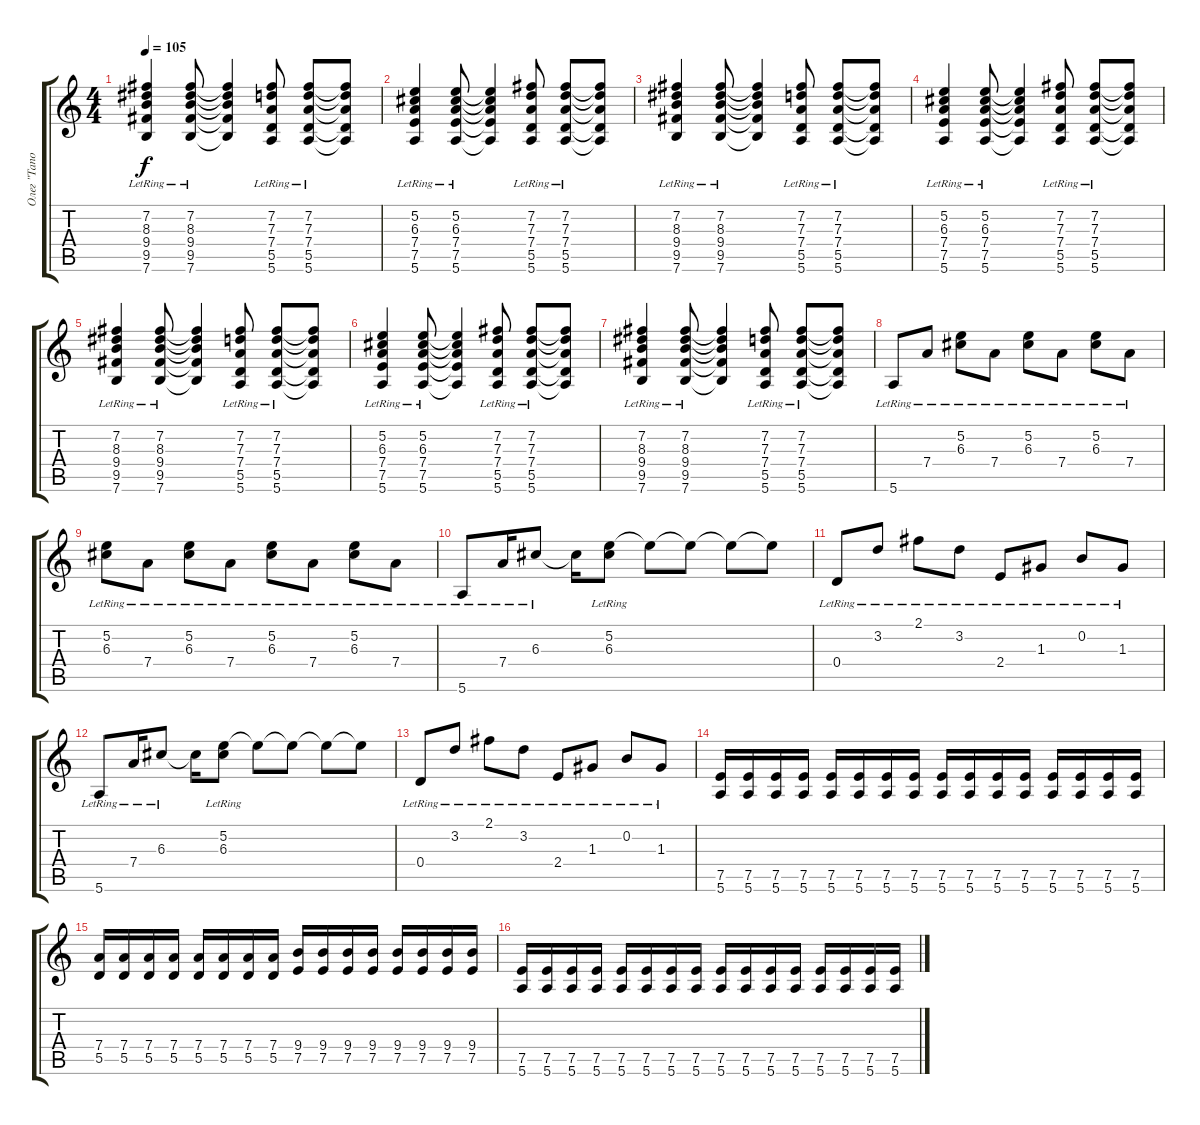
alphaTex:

\track ("Олег \"Тапог\" Абрамов" "Олег \"Тапо") {instrument electricguitarclean}
\staff {score tabs}
\tuning (E4 B3 G3 D3 A2 E2) {hide}
\ts (4 4)
\tempo 105
\clef g2
\ks c
(7.2{lr} 8.3{lr} 9.4{lr} 9.5{lr} 7.6{lr}).4{dy f} (7.2{lr} 8.3{lr} 9.4{lr} 9.5{lr} 7.6{lr}).8 (7.2{t} 8.3{t} 9.4{t} 9.5{t} 7.6{t}).4 (7.2{lr} 7.3{lr} 7.4{lr} 5.5{lr} 5.6{lr}).8 (7.2{lr} 7.3{lr} 7.4{lr} 5.5{lr} 5.6{lr}).8 (7.2{t} 7.3{t} 7.4{t} 5.5{t} 5.6{t}).8 |
(5.2{lr} 6.3{lr} 7.4{lr} 7.5{lr} 5.6{lr}).4 (5.2{lr} 6.3{lr} 7.4{lr} 7.5{lr} 5.6{lr}).8 (5.2{t} 6.3{t} 7.4{t} 7.5{t} 5.6{t}).4 (7.2{lr} 7.3{lr} 7.4{lr} 5.5{lr} 5.6{lr}).8 (7.2{lr} 7.3{lr} 7.4{lr} 5.5{lr} 5.6{lr}).8 (7.2{t} 7.3{t} 7.4{t} 5.5{t} 5.6{t}).8 |
(7.2{lr} 8.3{lr} 9.4{lr} 9.5{lr} 7.6{lr}).4 (7.2{lr} 8.3{lr} 9.4{lr} 9.5{lr} 7.6{lr}).8 (7.2{t} 8.3{t} 9.4{t} 9.5{t} 7.6{t}).4 (7.2{lr} 7.3{lr} 7.4{lr} 5.5{lr} 5.6{lr}).8 (7.2{lr} 7.3{lr} 7.4{lr} 5.5{lr} 5.6{lr}).8 (7.2{t} 7.3{t} 7.4{t} 5.5{t} 5.6{t}).8 |
(5.2{lr} 6.3{lr} 7.4{lr} 7.5{lr} 5.6{lr}).4 (5.2{lr} 6.3{lr} 7.4{lr} 7.5{lr} 5.6{lr}).8 (5.2{t} 6.3{t} 7.4{t} 7.5{t} 5.6{t}).4 (7.2{lr} 7.3{lr} 7.4{lr} 5.5{lr} 5.6{lr}).8 (7.2{lr} 7.3{lr} 7.4{lr} 5.5{lr} 5.6{lr}).8 (7.2{t} 7.3{t} 7.4{t} 5.5{t} 5.6{t}).8 |
(7.2{lr} 8.3{lr} 9.4{lr} 9.5{lr} 7.6{lr}).4 (7.2{lr} 8.3{lr} 9.4{lr} 9.5{lr} 7.6{lr}).8 (7.2{t} 8.3{t} 9.4{t} 9.5{t} 7.6{t}).4 (7.2{lr} 7.3{lr} 7.4{lr} 5.5{lr} 5.6{lr}).8 (7.2{lr} 7.3{lr} 7.4{lr} 5.5{lr} 5.6{lr}).8 (7.2{t} 7.3{t} 7.4{t} 5.5{t} 5.6{t}).8 |
(5.2{lr} 6.3{lr} 7.4{lr} 7.5{lr} 5.6{lr}).4 (5.2{lr} 6.3{lr} 7.4{lr} 7.5{lr} 5.6{lr}).8 (5.2{t} 6.3{t} 7.4{t} 7.5{t} 5.6{t}).4 (7.2{lr} 7.3{lr} 7.4{lr} 5.5{lr} 5.6{lr}).8 (7.2{lr} 7.3{lr} 7.4{lr} 5.5{lr} 5.6{lr}).8 (7.2{t} 7.3{t} 7.4{t} 5.5{t} 5.6{t}).8 |
(7.2{lr} 8.3{lr} 9.4{lr} 9.5{lr} 7.6{lr}).4 (7.2{lr} 8.3{lr} 9.4{lr} 9.5{lr} 7.6{lr}).8 (7.2{t} 8.3{t} 9.4{t} 9.5{t} 7.6{t}).4 (7.2{lr} 7.3{lr} 7.4{lr} 5.5{lr} 5.6{lr}).8 (7.2{lr} 7.3{lr} 7.4{lr} 5.5{lr} 5.6{lr}).8 (7.2{t} 7.3{t} 7.4{t} 5.5{t} 5.6{t}).8 |
5.6{lr}.8 7.4{lr}.8 (5.2{lr} 6.3{lr}).8 7.4{lr}.8 (5.2{lr} 6.3{lr}).8 7.4{lr}.8 (5.2{lr} 6.3{lr}).8 7.4{lr}.8 |
(5.2{lr} 6.3{lr}).8 7.4{lr}.8 (5.2{lr} 6.3{lr}).8 7.4{lr}.8 (5.2{lr} 6.3{lr}).8 7.4{lr}.8 (5.2{lr} 6.3{lr}).8 7.4{lr}.8 |
5.6{lr}.8 7.4{lr}.16 6.3{lr}.8 6.3{t}.16 (5.2{lr} 6.3{lr}).8 5.2{t}.8 5.2{t}.8 5.2{t}.8 5.2{t}.8 |
0.4{lr}.8 3.2{lr}.8 2.1{lr}.8 3.2{lr}.8 2.4{lr}.8 1.3{lr}.8 0.2{lr}.8 1.3{lr}.8 |
5.6{lr}.8 7.4{lr}.16 6.3{lr}.8 6.3{t}.16 (5.2{lr} 6.3{lr}).8 5.2{t}.8 5.2{t}.8 5.2{t}.8 5.2{t}.8 |
0.4{lr}.8 3.2{lr}.8 2.1{lr}.8 3.2{lr}.8 2.4{lr}.8 1.3{lr}.8 0.2{lr}.8 1.3{lr}.8 |
(7.5 5.6).16{instrument distortionguitar} (7.5 5.6).16 (7.5 5.6).16 (7.5 5.6).16 (7.5 5.6).16 (7.5 5.6).16 (7.5 5.6).16 (7.5 5.6).16 (7.5 5.6).16 (7.5 5.6).16 (7.5 5.6).16 (7.5 5.6).16 (7.5 5.6).16 (7.5 5.6).16 (7.5 5.6).16 (7.5 5.6).16 |
(7.4 5.5).16 (7.4 5.5).16 (7.4 5.5).16 (7.4 5.5).16 (7.4 5.5).16 (7.4 5.5).16 (7.4 5.5).16 (7.4 5.5).16 (9.4 7.5).16 (9.4 7.5).16 (9.4 7.5).16 (9.4 7.5).16 (9.4 7.5).16 (9.4 7.5).16 (9.4 7.5).16 (9.4 7.5).16 |
(7.5 5.6).16{instrument distortionguitar} (7.5 5.6).16 (7.5 5.6).16 (7.5 5.6).16 (7.5 5.6).16 (7.5 5.6).16 (7.5 5.6).16 (7.5 5.6).16 (7.5 5.6).16 (7.5 5.6).16 (7.5 5.6).16 (7.5 5.6).16 (7.5 5.6).16 (7.5 5.6).16 (7.5 5.6).16 (7.5 5.6).16
